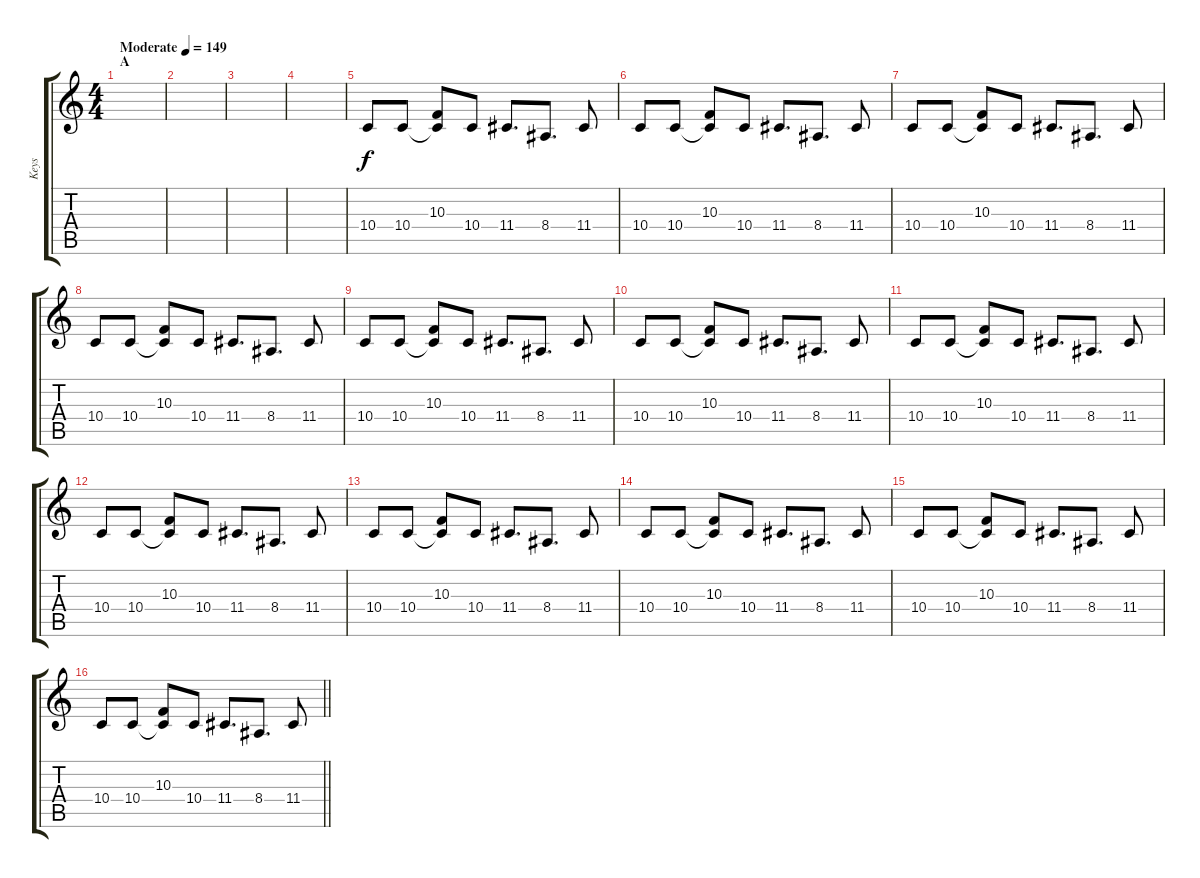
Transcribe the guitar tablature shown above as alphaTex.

\track ("Keys" "Keys") {instrument lead1square}
\staff {score tabs}
\tuning (E4 B3 G3 D3 A2 E2) {hide}
\ts (4 4)
\section ("" "A")
\tempo (149 "Moderate")
\clef g2
\ks c
|
|
|
|
10.4.8 10.4.8 (10.3 10.4{t}).8 10.4.8 11.4.8{d} 8.4.8{d} 11.4.8 |
10.4.8 10.4.8 (10.3 10.4{t}).8 10.4.8 11.4.8{d} 8.4.8{d} 11.4.8 |
10.4.8 10.4.8 (10.3 10.4{t}).8 10.4.8 11.4.8{d} 8.4.8{d} 11.4.8 |
10.4.8 10.4.8 (10.3 10.4{t}).8 10.4.8 11.4.8{d} 8.4.8{d} 11.4.8 |
10.4.8 10.4.8 (10.3 10.4{t}).8 10.4.8 11.4.8{d} 8.4.8{d} 11.4.8 |
10.4.8 10.4.8 (10.3 10.4{t}).8 10.4.8 11.4.8{d} 8.4.8{d} 11.4.8 |
10.4.8 10.4.8 (10.3 10.4{t}).8 10.4.8 11.4.8{d} 8.4.8{d} 11.4.8 |
10.4.8 10.4.8 (10.3 10.4{t}).8 10.4.8 11.4.8{d} 8.4.8{d} 11.4.8 |
10.4.8 10.4.8 (10.3 10.4{t}).8 10.4.8 11.4.8{d} 8.4.8{d} 11.4.8 |
10.4.8 10.4.8 (10.3 10.4{t}).8 10.4.8 11.4.8{d} 8.4.8{d} 11.4.8 |
10.4.8 10.4.8 (10.3 10.4{t}).8 10.4.8 11.4.8{d} 8.4.8{d} 11.4.8 |
\barLineRight lightlight
10.4.8 10.4.8 (10.3 10.4{t}).8 10.4.8 11.4.8{d} 8.4.8{d} 11.4.8
